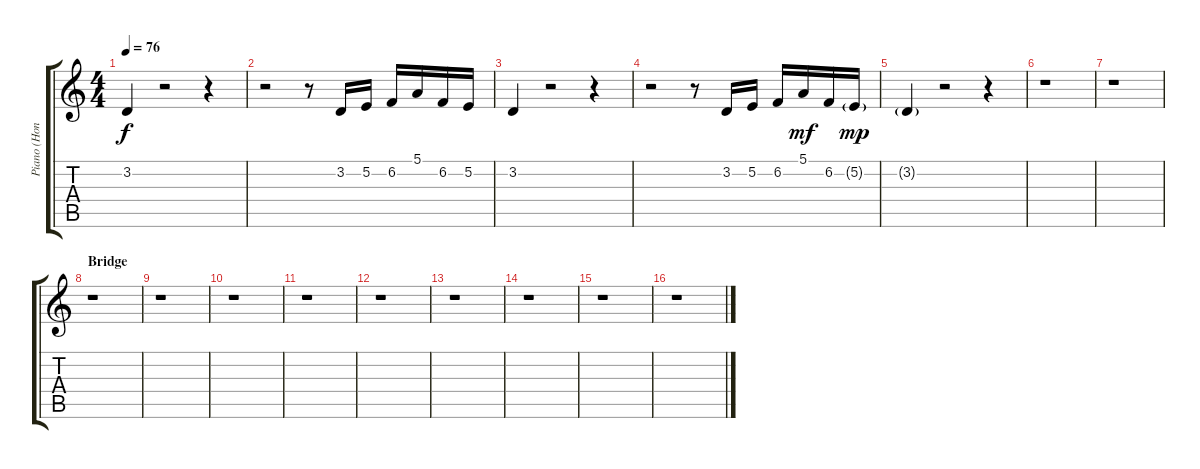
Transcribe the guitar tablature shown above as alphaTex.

\track ("Piano (Honky)" "Piano (Hon") {instrument honkytonkpiano}
\staff {score tabs}
\tuning (E4 B3 G3 D3 A2 E2) {hide}
\ts (4 4)
\tempo 76
\clef g2
\ks c
3.2.4{dy f} r.2 r.4 |
r.2 r.8 3.2.16 5.2.16 6.2.16 5.1.16 6.2.16 5.2.16 |
3.2.4 r.2 r.4 |
r.2 r.8 3.2.16 5.2.16 6.2.16 5.1.16{dy mf} 6.2.16 5.2{g}.16{dy mp} |
3.2{g}.4 r.2 r.4 |
r.1 |
r.1 |
\section ("" "Bridge")
r.1 |
r.1 |
r.1 |
r.1 |
r.1 |
r.1 |
r.1 |
r.1 |
r.1
